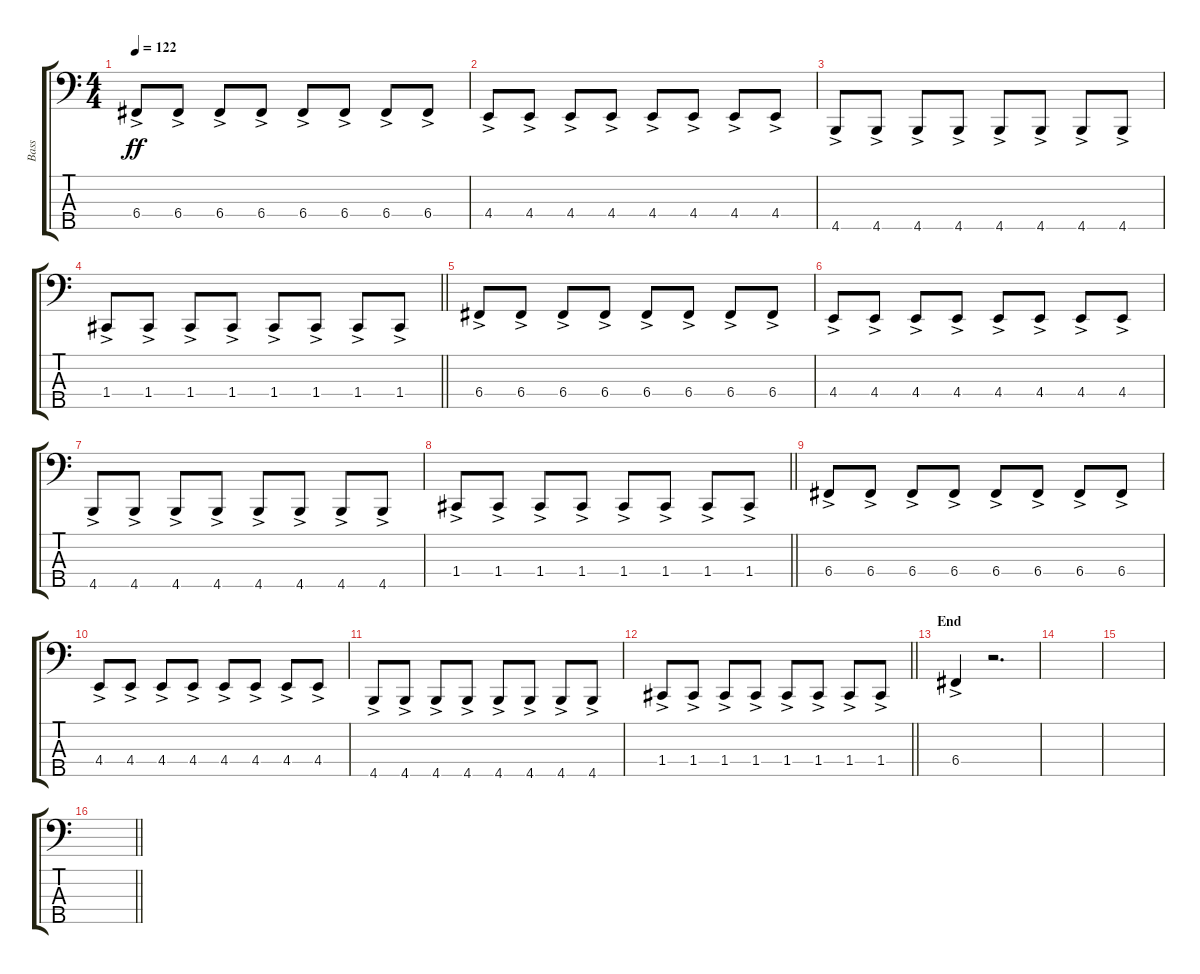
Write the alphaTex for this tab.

\track ("Bass" "Bass") {instrument electricbassfinger}
\staff {score tabs}
\tuning (Eb2 Bb1 F1 C1 G0) {hide}
\ts (4 4)
\section ("" "")
\tempo 122
\clef f4
\ks c
6.4{ac}.8{dy ff} 6.4{ac}.8 6.4{ac}.8 6.4{ac}.8 6.4{ac}.8 6.4{ac}.8 6.4{ac}.8 6.4{ac}.8 |
4.4{ac}.8 4.4{ac}.8 4.4{ac}.8 4.4{ac}.8 4.4{ac}.8 4.4{ac}.8 4.4{ac}.8 4.4{ac}.8 |
4.5{ac}.8 4.5{ac}.8 4.5{ac}.8 4.5{ac}.8 4.5{ac}.8 4.5{ac}.8 4.5{ac}.8 4.5{ac}.8 |
\barLineRight lightlight
1.4{ac}.8 1.4{ac}.8 1.4{ac}.8 1.4{ac}.8 1.4{ac}.8 1.4{ac}.8 1.4{ac}.8 1.4{ac}.8 |
\section ("" "")
6.4{ac}.8 6.4{ac}.8 6.4{ac}.8 6.4{ac}.8 6.4{ac}.8 6.4{ac}.8 6.4{ac}.8 6.4{ac}.8 |
4.4{ac}.8 4.4{ac}.8 4.4{ac}.8 4.4{ac}.8 4.4{ac}.8 4.4{ac}.8 4.4{ac}.8 4.4{ac}.8 |
4.5{ac}.8 4.5{ac}.8 4.5{ac}.8 4.5{ac}.8 4.5{ac}.8 4.5{ac}.8 4.5{ac}.8 4.5{ac}.8 |
\barLineRight lightlight
1.4{ac}.8 1.4{ac}.8 1.4{ac}.8 1.4{ac}.8 1.4{ac}.8 1.4{ac}.8 1.4{ac}.8 1.4{ac}.8 |
\section ("" "")
6.4{ac}.8 6.4{ac}.8 6.4{ac}.8 6.4{ac}.8 6.4{ac}.8 6.4{ac}.8 6.4{ac}.8 6.4{ac}.8 |
4.4{ac}.8 4.4{ac}.8 4.4{ac}.8 4.4{ac}.8 4.4{ac}.8 4.4{ac}.8 4.4{ac}.8 4.4{ac}.8 |
4.5{ac}.8 4.5{ac}.8 4.5{ac}.8 4.5{ac}.8 4.5{ac}.8 4.5{ac}.8 4.5{ac}.8 4.5{ac}.8 |
\barLineRight lightlight
1.4{ac}.8 1.4{ac}.8 1.4{ac}.8 1.4{ac}.8 1.4{ac}.8 1.4{ac}.8 1.4{ac}.8 1.4{ac}.8 |
\section ("" "End")
6.4{ac}.4 r.2{d} |
|
|
\barLineRight lightlight
